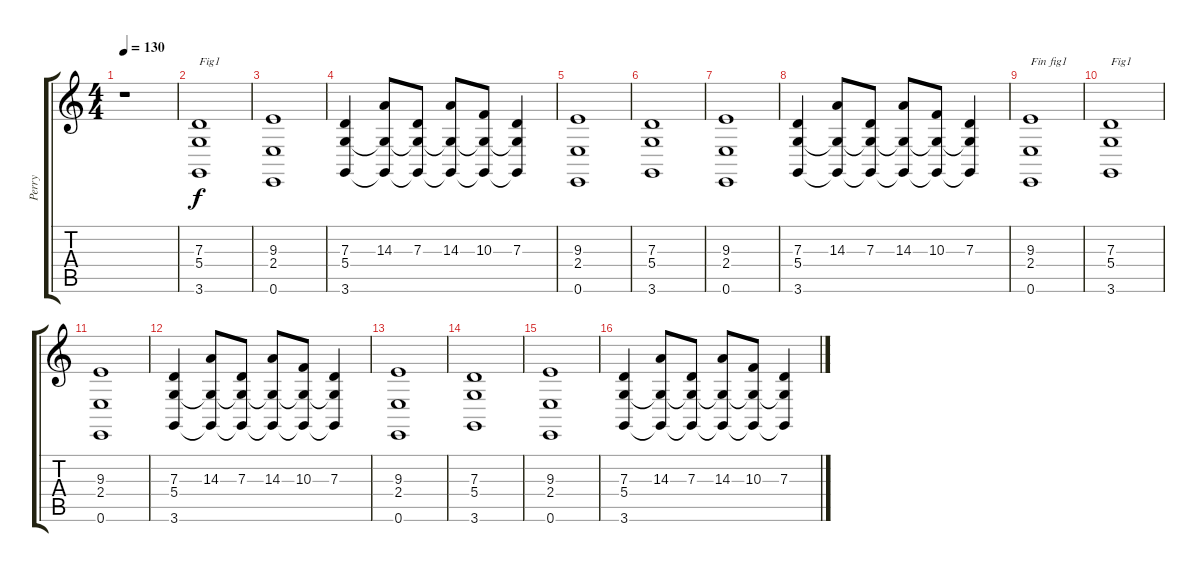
\track ("Perry" "Perry") {instrument drawbarorgan}
\staff {score tabs}
\tuning (E4 B3 G3 D3 A2 E2) {hide}
\ts (4 4)
\tempo 130
\clef g2
\ks c
r.1{dy f instrument drawbarorgan} |
(7.3 5.4 3.6).1{txt "Fig1"} |
(9.3 2.4 0.6).1 |
(7.3 5.4 3.6).4 (14.3 5.4{t} 3.6{t}).8 (7.3 5.4{t} 3.6{t}).8 (14.3 5.4{t} 3.6{t}).8 (10.3 5.4{t} 3.6{t}).8 (7.3 5.4{t} 3.6{t}).4 |
(9.3 2.4 0.6).1 |
(7.3 5.4 3.6).1 |
(9.3 2.4 0.6).1 |
(7.3 5.4 3.6).4 (14.3 5.4{t} 3.6{t}).8 (7.3 5.4{t} 3.6{t}).8 (14.3 5.4{t} 3.6{t}).8 (10.3 5.4{t} 3.6{t}).8 (7.3 5.4{t} 3.6{t}).4 |
(9.3 2.4 0.6).1{txt "Fin fig1"} |
(7.3 5.4 3.6).1{txt "Fig1"} |
(9.3 2.4 0.6).1 |
(7.3 5.4 3.6).4 (14.3 5.4{t} 3.6{t}).8 (7.3 5.4{t} 3.6{t}).8 (14.3 5.4{t} 3.6{t}).8 (10.3 5.4{t} 3.6{t}).8 (7.3 5.4{t} 3.6{t}).4 |
(9.3 2.4 0.6).1 |
(7.3 5.4 3.6).1 |
(9.3 2.4 0.6).1 |
(7.3 5.4 3.6).4 (14.3 5.4{t} 3.6{t}).8 (7.3 5.4{t} 3.6{t}).8 (14.3 5.4{t} 3.6{t}).8 (10.3 5.4{t} 3.6{t}).8 (7.3 5.4{t} 3.6{t}).4
